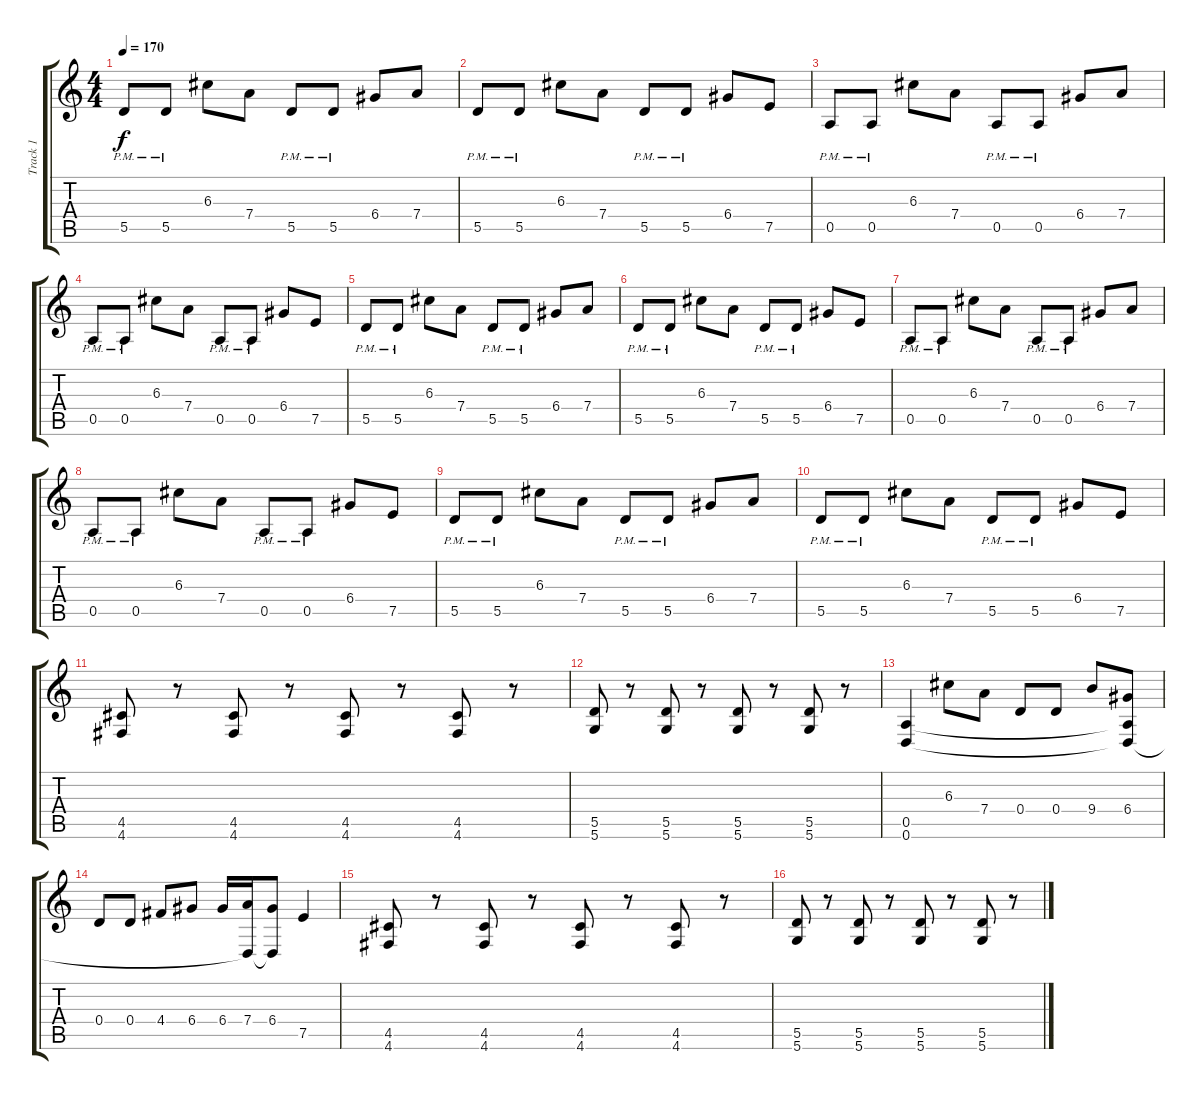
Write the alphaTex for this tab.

\track ("Track 1" "Track 1") {instrument distortionguitar}
\staff {score tabs}
\tuning (E4 B3 G3 D3 A2 D2) {hide}
\ts (4 4)
\tempo 170
\clef g2
\ks c
5.5{pm}.8{dy f} 5.5{pm}.8 6.3.8 7.4.8 5.5{pm}.8 5.5{pm}.8 6.4.8 7.4.8 |
5.5{pm}.8 5.5{pm}.8 6.3.8 7.4.8 5.5{pm}.8 5.5{pm}.8 6.4.8 7.5.8 |
0.5{pm}.8 0.5{pm}.8 6.3.8 7.4.8 0.5{pm}.8 0.5{pm}.8 6.4.8 7.4.8 |
0.5{pm}.8 0.5{pm}.8 6.3.8 7.4.8 0.5{pm}.8 0.5{pm}.8 6.4.8 7.5.8 |
5.5{pm}.8 5.5{pm}.8 6.3.8 7.4.8 5.5{pm}.8 5.5{pm}.8 6.4.8 7.4.8 |
5.5{pm}.8 5.5{pm}.8 6.3.8 7.4.8 5.5{pm}.8 5.5{pm}.8 6.4.8 7.5.8 |
0.5{pm}.8 0.5{pm}.8 6.3.8 7.4.8 0.5{pm}.8 0.5{pm}.8 6.4.8 7.4.8 |
0.5{pm}.8 0.5{pm}.8 6.3.8 7.4.8 0.5{pm}.8 0.5{pm}.8 6.4.8 7.5.8 |
5.5{pm}.8 5.5{pm}.8 6.3.8 7.4.8 5.5{pm}.8 5.5{pm}.8 6.4.8 7.4.8 |
5.5{pm}.8 5.5{pm}.8 6.3.8 7.4.8 5.5{pm}.8 5.5{pm}.8 6.4.8 7.5.8 |
(4.5 4.6).8 r.8 (4.5 4.6).8 r.8 (4.5 4.6).8 r.8 (4.5 4.6).8 r.8 |
(5.5 5.6).8 r.8 (5.5 5.6).8 r.8 (5.5 5.6).8 r.8 (5.5 5.6).8 r.8 |
(0.5 0.6).4 6.3.8 7.4.8 0.4.8 0.4.8 9.4.8 (6.4 0.5{t} 0.6{t}).8 |
0.4.8 0.4.8 4.4.8 6.4.8 6.4.16 (7.4 0.6{t}).16 (6.4 0.6{t}).8 7.5.4 |
(4.5 4.6).8 r.8 (4.5 4.6).8 r.8 (4.5 4.6).8 r.8 (4.5 4.6).8 r.8 |
(5.5 5.6).8 r.8 (5.5 5.6).8 r.8 (5.5 5.6).8 r.8 (5.5 5.6).8 r.8
